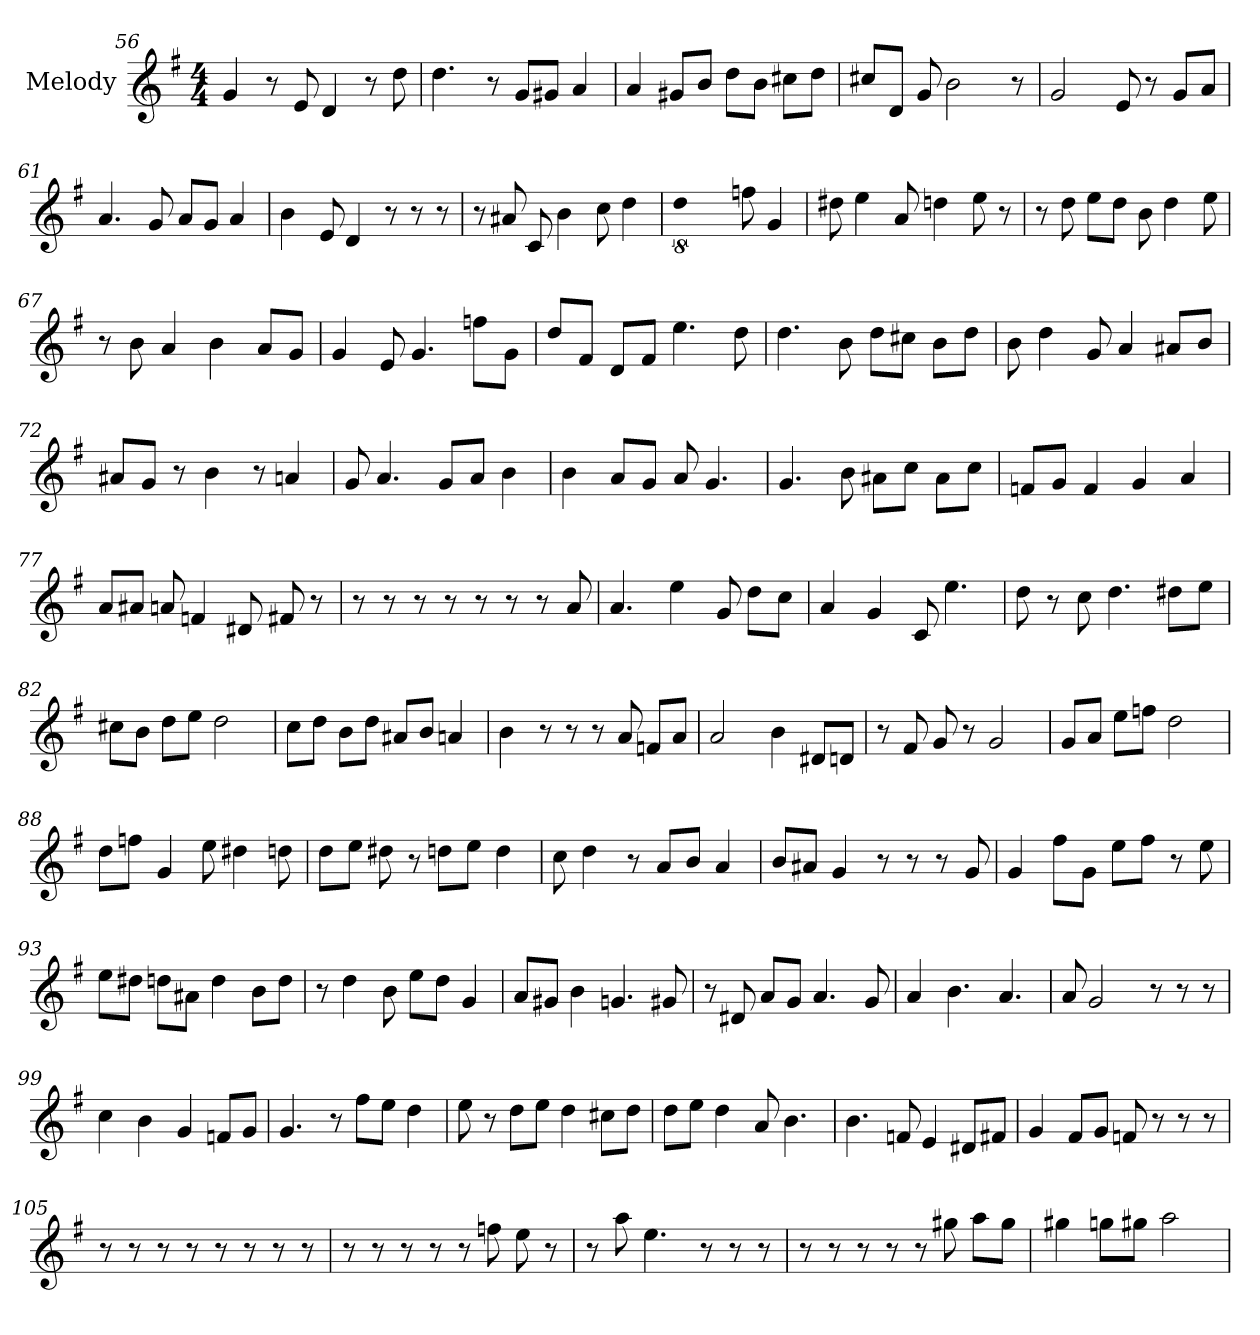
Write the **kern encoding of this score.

**kern
*part1
*staff1
*I"Melody
*clefG2
*k[f#]
*G:
*M4/4
=56
4g
8r
8e
4d
8r
8dd
=57
4.dd
8r
8g/L
8g#/J
4a
=58
4a
8g#/L
8b/J
8dd\L
8b\J
8cc#\L
8dd\J
=59
8cc#/L
8d/J
8g
2b
8r
=60
2g
8e
8r
8g/L
8a/J
=61
4.a
8g
8a/L
8g/J
4a
=62
4b
8e
4d
8r
8r
8r
=63
8r
8a#
8c
4b
8cc
4dd
=64
!LO:N:vis=2
8%5dd
8ff
4g
=65
8dd#
4ee
8a
4dd
8ee
8r
=66
8r
8dd
8ee\L
8dd\J
8b
4dd
8ee
=67
8r
8b
4a
4b
8a/L
8g/J
=68
4g
8e
4.g
8ff\L
8g\J
=69
8dd/L
8f#/J
8d/L
8f#/J
4.ee
8dd
=70
4.dd
8b
8dd\L
8cc#\J
8b\L
8dd\J
=71
8b
4dd
8g
4a
8a#/L
8b/J
=72
8a#/L
8g/J
8r
4b
8r
4a
=73
8g
4.a
8g/L
8a/J
4b
=74
4b
8a/L
8g/J
8a
4.g
=75
4.g
8b
8a#\L
8cc\J
8a#\L
8cc\J
=76
8f/L
8g/J
4f
4g
4a
=77
8a/L
8a#/J
8a
4f
8d#
8f#
8r
=78
8r
8r
8r
8r
8r
8r
8r
8a
=79
4.a
4ee
8g
8dd\L
8cc\J
=80
4a
4g
8c
4.ee
=81
8dd
8r
8cc
4.dd
8dd#\L
8ee\J
=82
8cc#\L
8b\J
8dd\L
8ee\J
2dd
=83
8cc\L
8dd\J
8b\L
8dd\J
8a#/L
8b/J
4a
=84
4b
8r
8r
8r
8a
8f/L
8a/J
=85
2a
4b
8d#/L
8d/J
=86
8r
8f#
8g
8r
2g
=87
8g/L
8a/J
8ee\L
8ff\J
2dd
=88
8dd\L
8ff\J
4g
8ee
4dd#
8dd
=89
8dd\L
8ee\J
8dd#
8r
8dd\L
8ee\J
4dd
=90
8cc
4dd
8r
8a/L
8b/J
4a
=91
8b/L
8a#/J
4g
8r
8r
8r
8g
=92
4g
8ff#\L
8g\J
8ee\L
8ff#\J
8r
8ee
=93
8ee\L
8dd#\J
8dd\L
8a#\J
4dd
8b\L
8dd\J
=94
8r
4dd
8b
8ee\L
8dd\J
4g
=95
8a/L
8g#/J
4b
4.g
8g#
=96
8r
8d#
8a/L
8g/J
4.a
8g
=97
4a
4.b
4.a
=98
8a
2g
8r
8r
8r
=99
4cc
4b
4g
8f/L
8g/J
=100
4.g
8r
8ff#\L
8ee\J
4dd
=101
8ee
8r
8dd\L
8ee\J
4dd
8cc#\L
8dd\J
=102
8dd\L
8ee\J
4dd
8a
4.b
=103
4.b
8f
4e
8d#/L
8f#/J
=104
4g
8f#/L
8g/J
8f
8r
8r
8r
=105
8r
8r
8r
8r
8r
8r
8r
8r
=106
8r
8r
8r
8r
8r
8ff
8ee
8r
=107
8r
8aa
4.ee
8r
8r
8r
=108
8r
8r
8r
8r
8r
8gg#
8aa\L
8gg#\J
=109
4gg#
8gg\L
8gg#\J
2aa
=
*-
